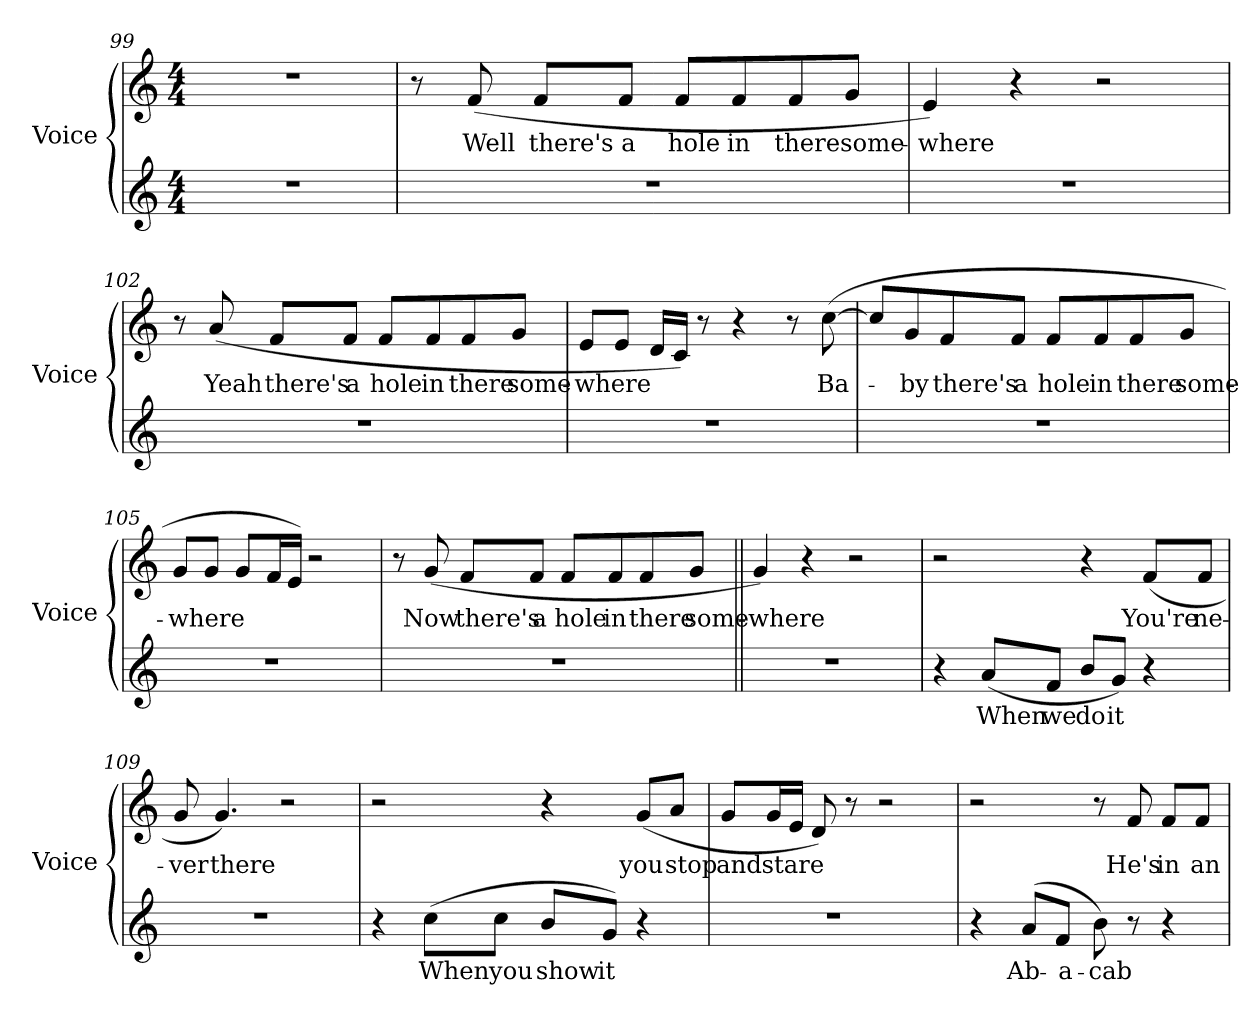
**kern	**text	**kern	**text
*part2	*part2	*part1	*part1
*staff2	*staff2	*staff1	*staff1
*I"Voice	*	*I"Voice	*
*I'Voice	*	*I'Voice	*
*clefG2	*	*clefG2	*
*k[]	*	*k[]	*
*C:	*	*C:	*
*M4/4	*	*M4/4	*
=99	=99	=99	=99
1r	.	1r	.
!!LO:LB:g=z
=100	=100	=100	=100
1r	.	8r	.
!	!	!	!LO:LY:b:color=#000000
.	.	(8fi/	Well
!	!	!	!LO:LY:b:color=#000000
.	.	8fi/L	there's
!	!	!	!LO:LY:b:color=#000000
.	.	8fi/J	a
!	!	!	!LO:LY:b:color=#000000
.	.	8fi/L	hole
!	!	!	!LO:LY:b:color=#000000
.	.	8fi/	in
!	!	!	!LO:LY:b:color=#000000
.	.	8fi/	there
!	!	!	!LO:LY:b:color=#000000
.	.	8gi/J	some-
=101	=101	=101	=101
!	!	!	!LO:LY:b:color=#000000
1r	.	4ei/)	-where
.	.	4r	.
.	.	2r	.
=102	=102	=102	=102
1r	.	8r	.
!	!	!	!LO:LY:b:color=#000000
.	.	(8ai/	Yeah
!	!	!	!LO:LY:b:color=#000000
.	.	8fi/L	there's
!	!	!	!LO:LY:b:color=#000000
.	.	8fi/J	a
!	!	!	!LO:LY:b:color=#000000
.	.	8fi/L	hole
!	!	!	!LO:LY:b:color=#000000
.	.	8fi/	in
!	!	!	!LO:LY:b:color=#000000
.	.	8fi/	there
!	!	!	!LO:LY:b:color=#000000
.	.	8gi/J	some-
!!LO:LB:g=z
=103	=103	=103	=103
!	!	!	!LO:LY:b:color=#000000
1r	.	8ei/L	-where
.	.	8ei/J	.
.	.	16di/LL	.
.	.	16ci/JJ)	.
.	.	8r	.
.	.	4r	.
.	.	8r	.
!	!	!	!LO:LY:b:color=#000000
.	.	([8cci\	Ba-
=104	=104	=104	=104
1r	.	8cci/L]	.
!	!	!	!LO:LY:b:color=#000000
.	.	8gi/	-by
!	!	!	!LO:LY:b:color=#000000
.	.	8fi/	there's
!	!	!	!LO:LY:b:color=#000000
.	.	8fi/J	a
!	!	!	!LO:LY:b:color=#000000
.	.	8fi/L	hole
!	!	!	!LO:LY:b:color=#000000
.	.	8fi/	in
!	!	!	!LO:LY:b:color=#000000
.	.	8fi/	there
!	!	!	!LO:LY:b:color=#000000
.	.	8gi/J	some-
=105	=105	=105	=105
!	!	!	!LO:LY:b:color=#000000
1r	.	8gi/L	-where
.	.	8gi/J	.
.	.	8gi/L	.
.	.	16fi/L	.
.	.	16ei/JJ)	.
.	.	2r	.
!!LO:PB:g=z
=106	=106	=106	=106
1r	.	8r	.
!	!	!	!LO:LY:b:color=#000000
.	.	(8gi/	Now
!	!	!	!LO:LY:b:color=#000000
.	.	8fi/L	there's
!	!	!	!LO:LY:b:color=#000000
.	.	8fi/J	a
!	!	!	!LO:LY:b:color=#000000
.	.	8fi/L	hole
!	!	!	!LO:LY:b:color=#000000
.	.	8fi/	in
!	!	!	!LO:LY:b:color=#000000
.	.	8fi/	there
!	!	!	!LO:LY:b:color=#000000
.	.	8gi/J	some-
=107||	=107||	=107||	=107||
!	!	!	!LO:LY:b:color=#000000
1r	.	4gi/)	-where
.	.	4r	.
.	.	2r	.
=108	=108	=108	=108
4r	.	2r	.
!	!LO:LY:b:color=#000000	!	!
(8ai/L	When	.	.
!	!LO:LY:b:color=#000000	!	!
8fi/J	we	.	.
!	!LO:LY:b:color=#000000	!	!
8bi/L	do	4r	.
!	!LO:LY:b:color=#000000	!	!
8gi/J)	it	.	.
!	!	!	!LO:LY:b:color=#000000
4r	.	(8fi/L	You're
!	!	!	!LO:LY:b:color=#000000
.	.	8fi/J	ne-
=109	=109	=109	=109
!	!	!	!LO:LY:b:color=#000000
1r	.	8gi/	-ver
!	!	!	!LO:LY:b:color=#000000
.	.	4.gi/)	there
.	.	2r	.
!!LO:LB:g=z
=110	=110	=110	=110
4r	.	2r	.
!	!LO:LY:b:color=#000000	!	!
(8cci\L	When	.	.
!	!LO:LY:b:color=#000000	!	!
8cci\J	you	.	.
!	!LO:LY:b:color=#000000	!	!
8bi/L	show	4r	.
!	!LO:LY:b:color=#000000	!	!
8gi/J)	it	.	.
!	!	!	!LO:LY:b:color=#000000
4r	.	(8gi/L	you
!	!	!	!LO:LY:b:color=#000000
.	.	8ai/J	stop
=111	=111	=111	=111
!	!	!	!LO:LY:b:color=#000000
1r	.	8gi/L	and
!	!	!	!LO:LY:b:color=#000000
.	.	16gi/L	stare
.	.	16ei/JJ	.
.	.	8di/)	.
.	.	8r	.
.	.	2r	.
=112	=112	=112	=112
4r	.	2r	.
!	!LO:LY:b:color=#000000	!	!
(8ai/L	Ab-	.	.
!	!LO:LY:b:color=#000000	!	!
8fi/J	-a-	.	.
!	!LO:LY:b:color=#000000	!	!
8bi\)	-cab	8r	.
!	!	!	!LO:LY:b:color=#000000
8r	.	8fi/	He's
!	!	!	!LO:LY:b:color=#000000
4r	.	8fi/L	in
!	!	!	!LO:LY:b:color=#000000
.	.	8fi/J	an-
=	=	=	=
*-	*-	*-	*-
